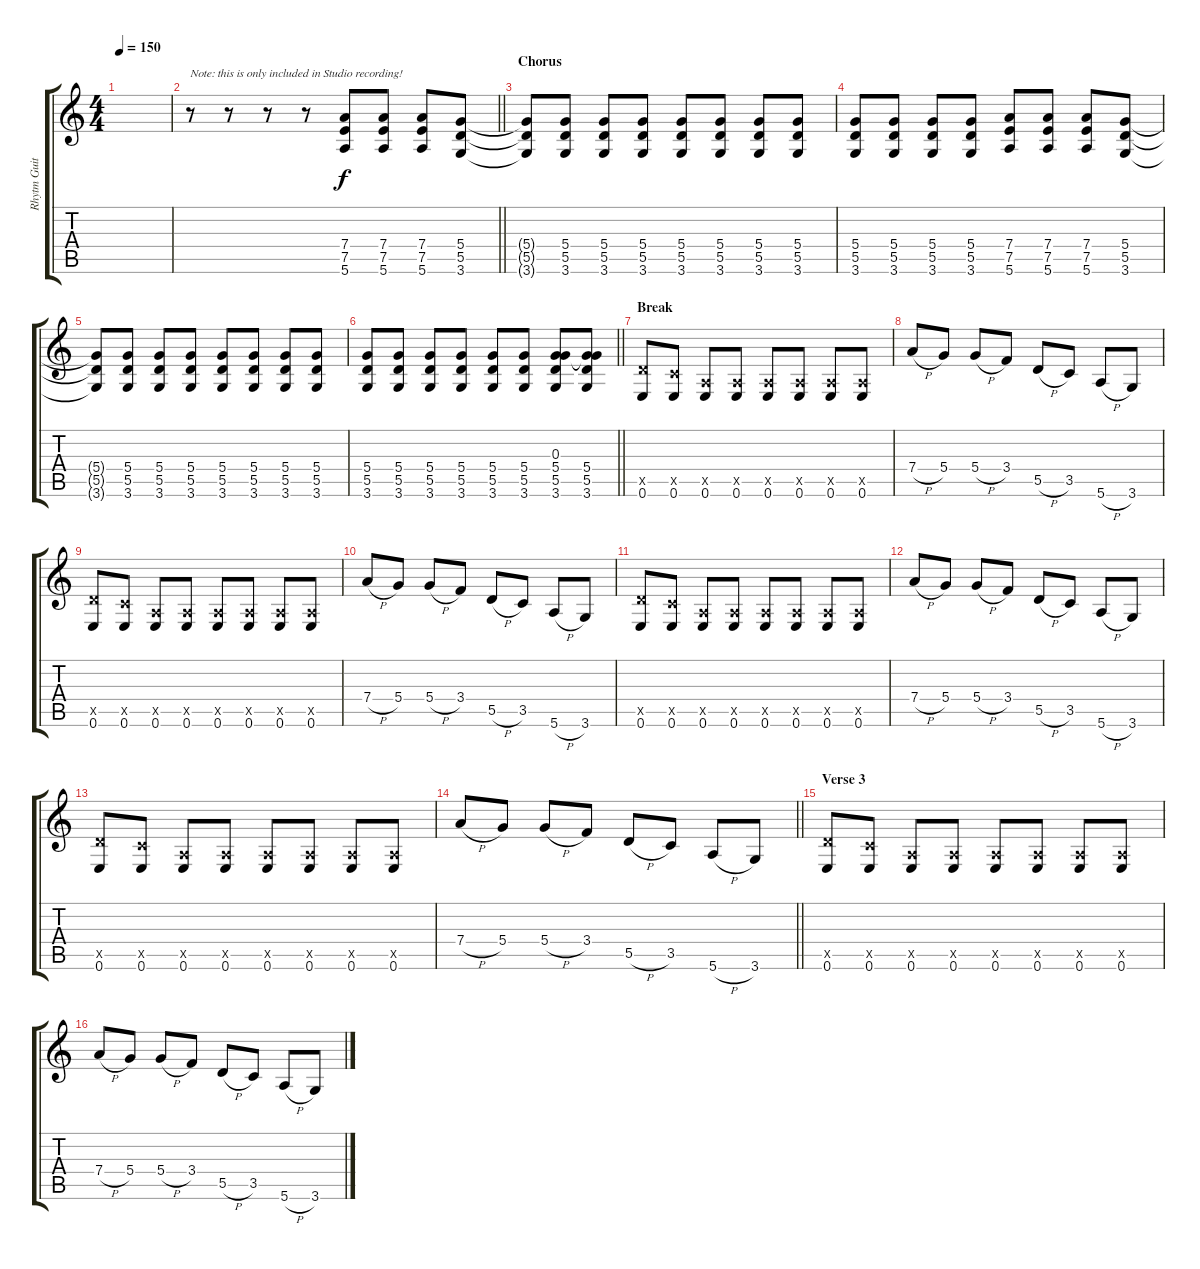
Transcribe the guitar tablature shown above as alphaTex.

\track ("Rhytm Guitar (optional)" "Rhytm Guit") {instrument distortionguitar}
\staff {score tabs}
\tuning (E4 B3 G3 D3 A2 E2) {hide}
\ts (4 4)
\tempo 150
\clef g2
\ks c
|
\barLineRight lightlight
r.8{txt "Note: this is only included in Studio recording!"} r.8 r.8 r.8 (7.4 7.5 5.6).8 (7.4 7.5 5.6).8 (7.4 7.5 5.6).8 (5.4 5.5 3.6).8 |
\section ("" "Chorus")
(5.4{t} 5.5{t} 3.6{t}).8 (5.4 5.5 3.6).8 (5.4 5.5 3.6).8 (5.4 5.5 3.6).8 (5.4 5.5 3.6).8 (5.4 5.5 3.6).8 (5.4 5.5 3.6).8 (5.4 5.5 3.6).8 |
(5.4 5.5 3.6).8 (5.4 5.5 3.6).8 (5.4 5.5 3.6).8 (5.4 5.5 3.6).8 (7.4 7.5 5.6).8 (7.4 7.5 5.6).8 (7.4 7.5 5.6).8 (5.4 5.5 3.6).8 |
(5.4{t} 5.5{t} 3.6{t}).8 (5.4 5.5 3.6).8 (5.4 5.5 3.6).8 (5.4 5.5 3.6).8 (5.4 5.5 3.6).8 (5.4 5.5 3.6).8 (5.4 5.5 3.6).8 (5.4 5.5 3.6).8 |
\barLineRight lightlight
(5.4 5.5 3.6).8 (5.4 5.5 3.6).8 (5.4 5.5 3.6).8 (5.4 5.5 3.6).8 (5.4 5.5 3.6).8 (5.4 5.5 3.6).8 (0.3 5.4 5.5 3.6).8 (0.3{t} 5.4 5.5 3.6).8 |
\section ("" "Break")
(5.5{x} 0.6).8 (3.5{x} 0.6).8 (0.5{x} 0.6).8 (0.5{x} 0.6).8 (0.5{x} 0.6).8 (0.5{x} 0.6).8 (0.5{x} 0.6).8 (0.5{x} 0.6).8 |
7.4{h}.8 5.4.8 5.4{h}.8 3.4.8 5.5{h}.8 3.5.8 5.6{h}.8 3.6.8 |
(5.5{x} 0.6).8 (3.5{x} 0.6).8 (0.5{x} 0.6).8 (0.5{x} 0.6).8 (0.5{x} 0.6).8 (0.5{x} 0.6).8 (0.5{x} 0.6).8 (0.5{x} 0.6).8 |
7.4{h}.8 5.4.8 5.4{h}.8 3.4.8 5.5{h}.8 3.5.8 5.6{h}.8 3.6.8 |
(5.5{x} 0.6).8 (3.5{x} 0.6).8 (0.5{x} 0.6).8 (0.5{x} 0.6).8 (0.5{x} 0.6).8 (0.5{x} 0.6).8 (0.5{x} 0.6).8 (0.5{x} 0.6).8 |
7.4{h}.8 5.4.8 5.4{h}.8 3.4.8 5.5{h}.8 3.5.8 5.6{h}.8 3.6.8 |
(5.5{x} 0.6).8 (3.5{x} 0.6).8 (0.5{x} 0.6).8 (0.5{x} 0.6).8 (0.5{x} 0.6).8 (0.5{x} 0.6).8 (0.5{x} 0.6).8 (0.5{x} 0.6).8 |
\barLineRight lightlight
7.4{h}.8 5.4.8 5.4{h}.8 3.4.8 5.5{h}.8 3.5.8 5.6{h}.8 3.6.8 |
\section ("" "Verse 3")
(5.5{x} 0.6).8 (3.5{x} 0.6).8 (0.5{x} 0.6).8 (0.5{x} 0.6).8 (0.5{x} 0.6).8 (0.5{x} 0.6).8 (0.5{x} 0.6).8 (0.5{x} 0.6).8 |
7.4{h}.8 5.4.8 5.4{h}.8 3.4.8 5.5{h}.8 3.5.8 5.6{h}.8 3.6.8
